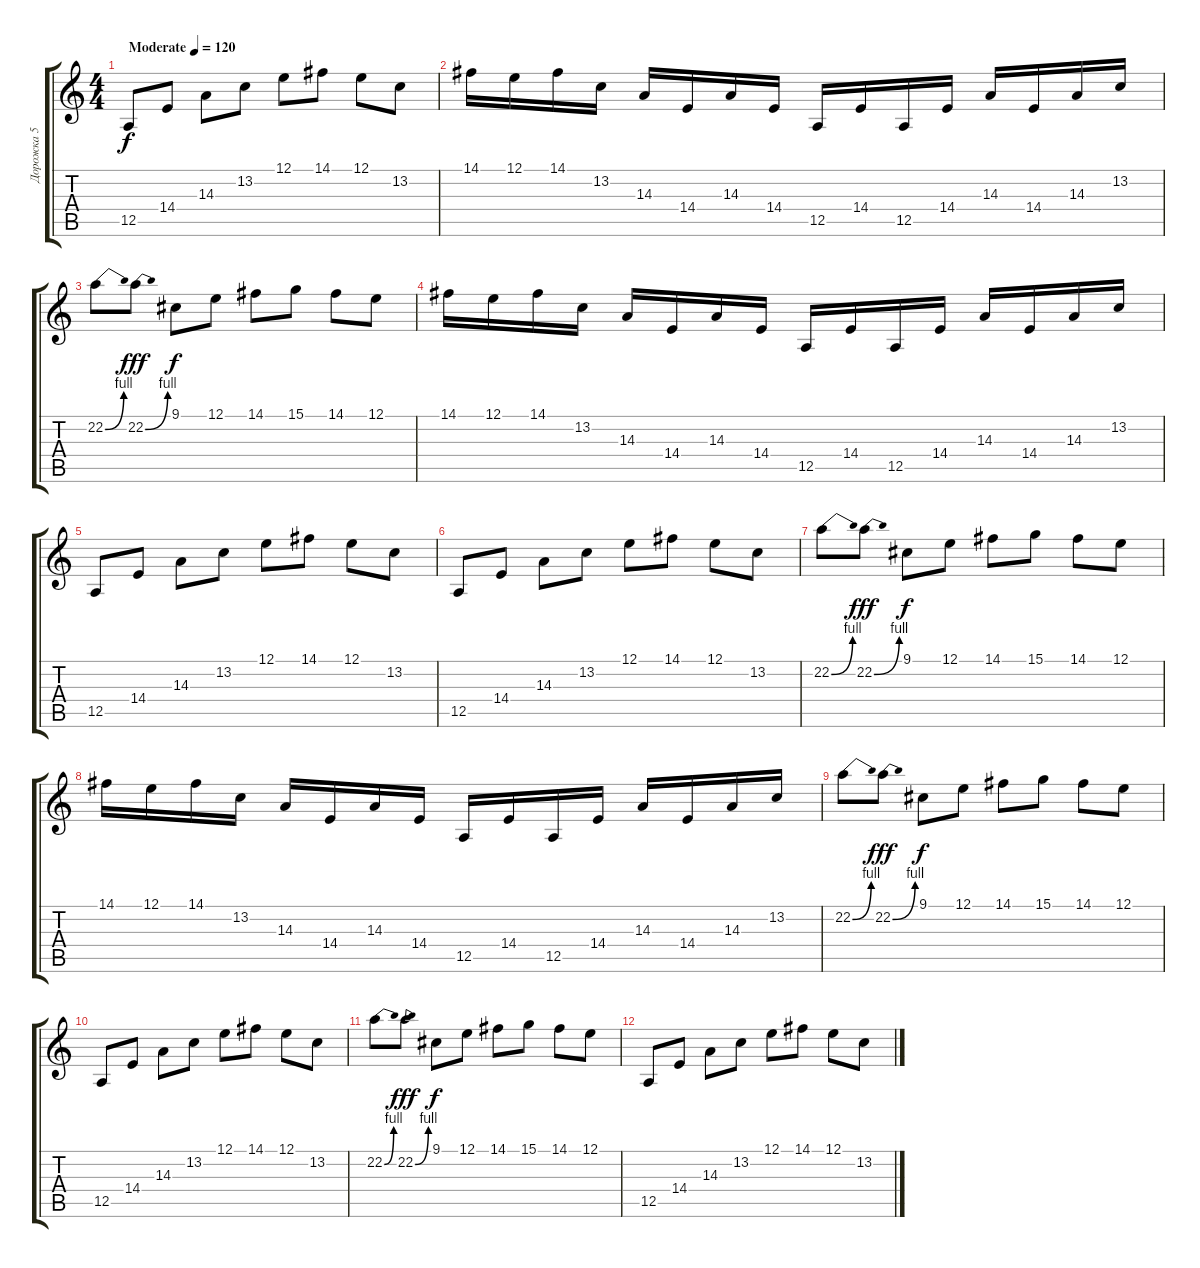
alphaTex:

\track ("Дорожка 5" "Дорожка 5") {instrument synthdrum}
\staff {score tabs}
\tuning (E4 B3 G3 D3 A2 E2) {hide}
\ts (4 4)
\tempo (120 "Moderate")
\clef g2
\ks c
12.5.8{dy f instrument synthdrum} 14.4.8 14.3.8 13.2.8 12.1.8 14.1.8 12.1.8 13.2.8 |
14.1.16 12.1.16 14.1.16 13.2.16 14.3.16 14.4.16 14.3.16 14.4.16 12.5.16 14.4.16 12.5.16 14.4.16 14.3.16 14.4.16 14.3.16 13.2.16 |
22.2{be (bend 0 0 60 4)}.8 22.2{be (bend 0 0 60 4)}.8{dy fff} 9.1.8{dy f} 12.1.8 14.1.8 15.1.8 14.1.8 12.1.8 |
14.1.16 12.1.16 14.1.16 13.2.16 14.3.16 14.4.16 14.3.16 14.4.16 12.5.16 14.4.16 12.5.16 14.4.16 14.3.16 14.4.16 14.3.16 13.2.16 |
12.5.8 14.4.8 14.3.8 13.2.8 12.1.8 14.1.8 12.1.8 13.2.8 |
12.5.8 14.4.8 14.3.8 13.2.8 12.1.8 14.1.8 12.1.8 13.2.8 |
22.2{be (bend 0 0 60 4)}.8 22.2{be (bend 0 0 60 4)}.8{dy fff} 9.1.8{dy f} 12.1.8 14.1.8 15.1.8 14.1.8 12.1.8 |
14.1.16 12.1.16 14.1.16 13.2.16 14.3.16 14.4.16 14.3.16 14.4.16 12.5.16 14.4.16 12.5.16 14.4.16 14.3.16 14.4.16 14.3.16 13.2.16 |
22.2{be (bend 0 0 60 4)}.8 22.2{be (bend 0 0 60 4)}.8{dy fff} 9.1.8{dy f} 12.1.8 14.1.8 15.1.8 14.1.8 12.1.8 |
12.5.8 14.4.8 14.3.8 13.2.8 12.1.8 14.1.8 12.1.8 13.2.8 |
22.2{be (bend 0 0 60 4)}.8 22.2{be (bend 0 0 60 4)}.8{dy fff} 9.1.8{dy f} 12.1.8 14.1.8 15.1.8 14.1.8 12.1.8 |
12.5.8 14.4.8 14.3.8 13.2.8 12.1.8 14.1.8 12.1.8 13.2.8
